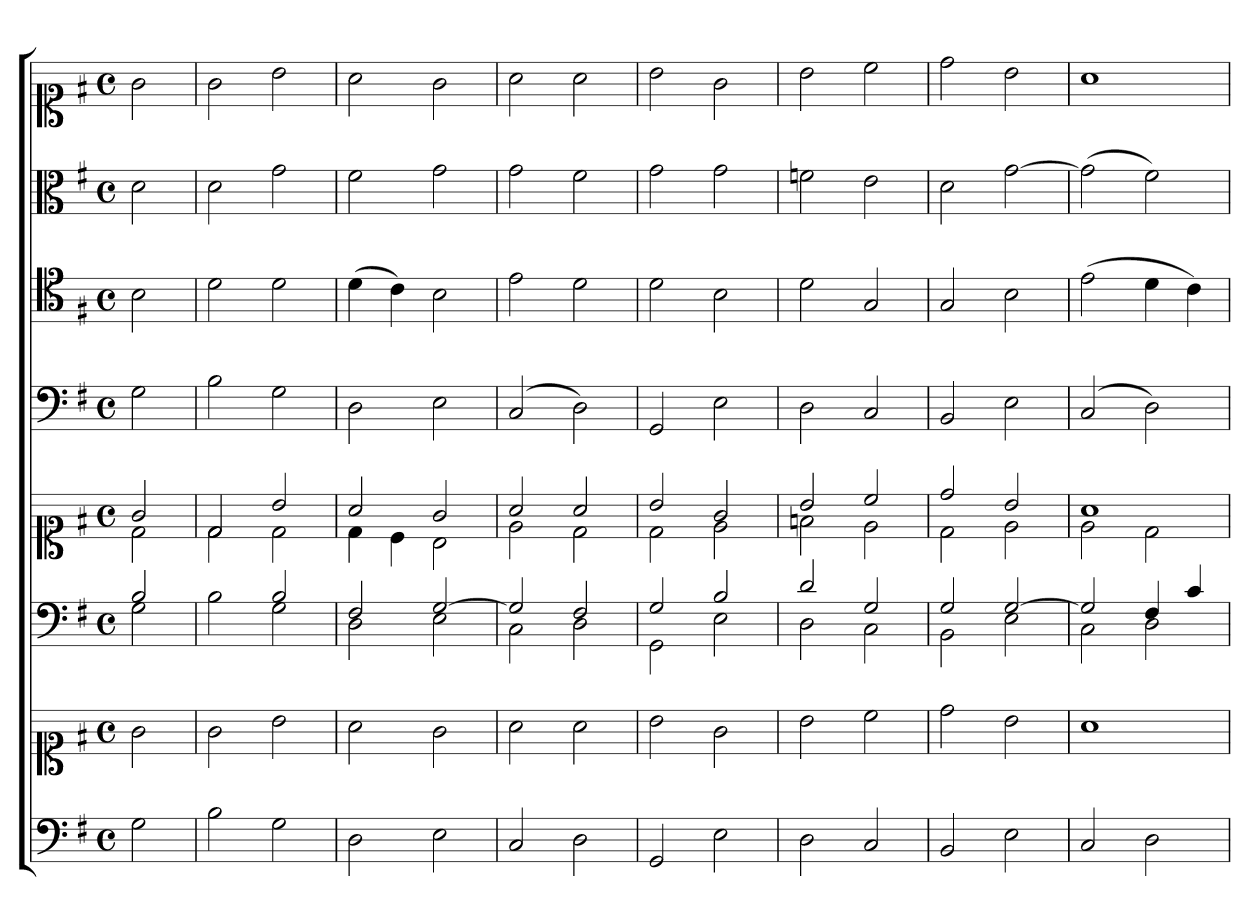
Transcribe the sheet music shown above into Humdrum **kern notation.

**kern	**kern	**kern	**kern	**kern	**kern	**kern	**kern
*part6	*part6	*part5	*part5	*part4	*part3	*part2	*part1
*staff8	*staff7	*staff6	*staff5	*staff4	*staff3	*staff2	*staff1
*clefF4	*clefC1	*clefF4	*clefC1	*clefF4	*clefC4	*clefC3	*clefC1
*k[f#]	*k[f#]	*k[f#]	*k[f#]	*k[f#]	*k[f#]	*k[f#]	*k[f#]
*G:	*G:	*G:	*G:	*G:	*G:	*G:	*G:
*M4/4	*M4/4	*M4/4	*M4/4	*M4/4	*M4/4	*M4/4	*M4/4
*met(c)	*met(c)	*met(c)	*met(c)	*met(c)	*met(c)	*met(c)	*met(c)
*MM180	*MM180	*MM180	*MM180	*MM180	*MM180	*MM180	*MM180
=1	=1	=1	=1	=1	=1	=1	=1
*	*	*^	*^	*	*	*	*
2G	2g	2B	2G	2g	2d	2G	2B	2d	2g
=2	=2	=2	=2	=2	=2	=2	=2	=2	=2
2B	2g	2ryy	2B	2d	2d	2B	2d	2d	2g
2G	2b	2B	2G	2b	2d	2G	2d	2g	2b
=3	=3	=3	=3	=3	=3	=3	=3	=3	=3
2D	2a	2F#	2D	2a	4d	2D	(4d	2f#	2a
.	.	.	.	.	4c	.	4c)	.	.
2E	2g	[2G	2E	2g	2B	2E	2B	2g	2g
=4	=4	=4	=4	=4	=4	=4	=4	=4	=4
2C	2a	2G]	2C	2a	2e	(2C	2e	2g	2a
2D	2a	2F#	2D	2a	2d	2D)	2d	2f#	2a
=5	=5	=5	=5	=5	=5	=5	=5	=5	=5
2GG	2b	2G	2GG	2b	2d	2GG	2d	2g	2b
2E	2g	2B	2E	2g	2e	2E	2B	2g	2g
=6	=6	=6	=6	=6	=6	=6	=6	=6	=6
2D	2b	2d	2D	2b	2fn	2D	2d	2fn	2b
2C	2cc	2G	2C	2cc	2e	2C	2G	2e	2cc
=7	=7	=7	=7	=7	=7	=7	=7	=7	=7
2BB	2dd	2G	2BB	2dd	2d	2BB	2G	2d	2dd
2E	2b	[2G	2E	2b	2e	2E	2B	[2g	2b
=8	=8	=8	=8	=8	=8	=8	=8	=8	=8
2C	1a	2G]	2C	1a	2e	(2C	(2e	(2g]	1a
2D	.	4F#	2D	.	2d	2D)	4d	2f#)	.
.	.	4c	.	.	.	.	4c)	.	.
*	*	*v	*v	*	*	*	*	*	*
*	*	*	*v	*v	*	*	*	*
=	=	=	=	=	=	=	=
*-	*-	*-	*-	*-	*-	*-	*-
